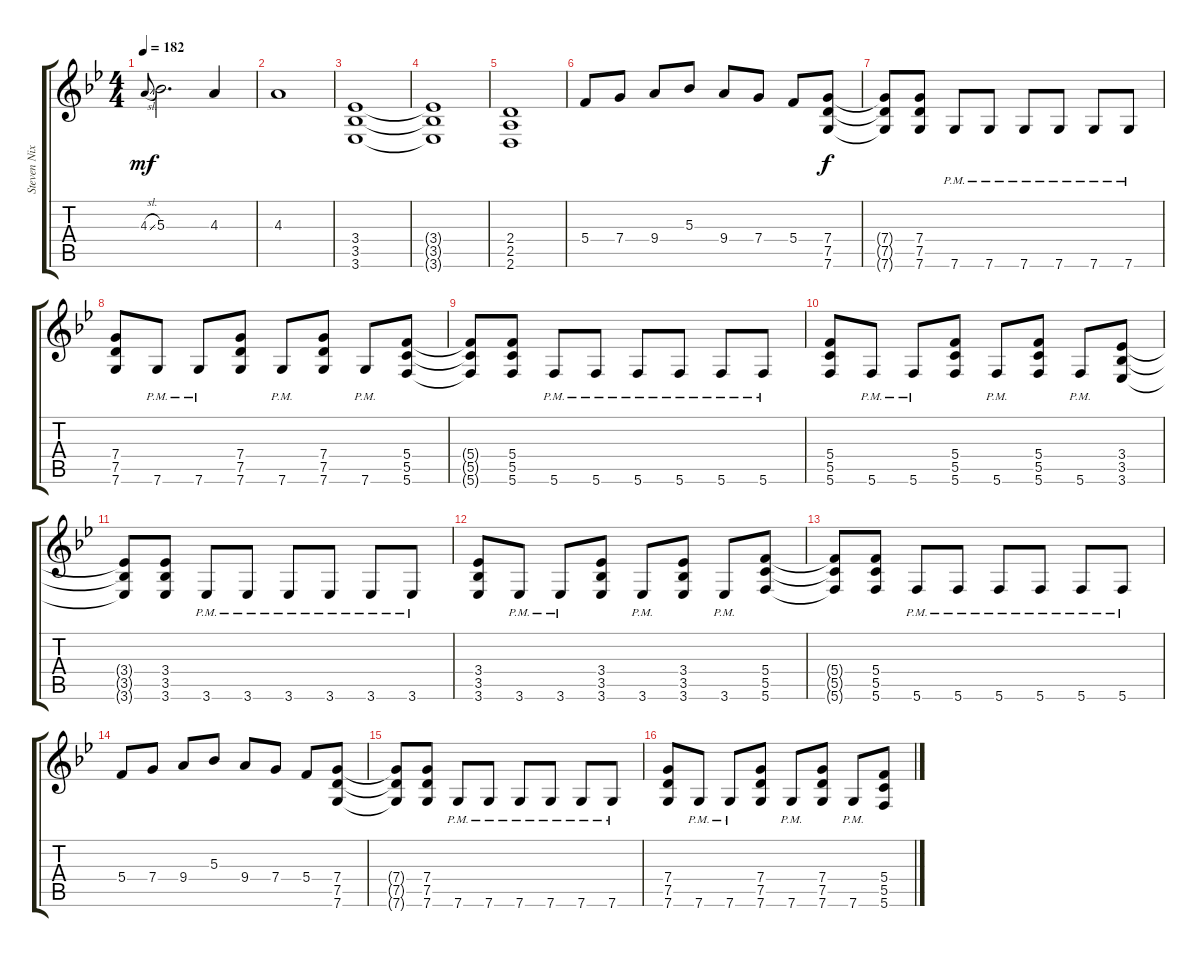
\track ("Steven Nixon" "Steven Nix") {instrument distortionguitar}
\staff {score tabs}
\tuning (D4 A3 F3 C3 G2 C2) {hide}
\ts (4 4)
\tempo 182
\clef g2
\ks bb
4.3{sl}.8{gr onbeat dy mf} 5.3.2{d} 4.3.4 |
4.3.1 |
(3.4 3.5 3.6).1 |
(3.4{t} 3.5{t} 3.6{t}).1 |
(2.4 2.5 2.6).1 |
5.4.8 7.4.8 9.4.8 5.3.8 9.4.8 7.4.8 5.4.8 (7.4 7.5 7.6).8{dy f volume 12 balance 8} |
(7.4{t} 7.5{t} 7.6{t}).8 (7.4 7.5 7.6).8 7.6{pm}.8 7.6{pm}.8 7.6{pm}.8 7.6{pm}.8 7.6{pm}.8 7.6{pm}.8 |
(7.4 7.5 7.6).8 7.6{pm}.8 7.6{pm}.8 (7.4 7.5 7.6).8 7.6{pm}.8 (7.4 7.5 7.6).8 7.6{pm}.8 (5.4 5.5 5.6).8 |
(5.4{t} 5.5{t} 5.6{t}).8 (5.4 5.5 5.6).8 5.6{pm}.8 5.6{pm}.8 5.6{pm}.8 5.6{pm}.8 5.6{pm}.8 5.6{pm}.8 |
(5.4 5.5 5.6).8 5.6{pm}.8 5.6{pm}.8 (5.4 5.5 5.6).8 5.6{pm}.8 (5.4 5.5 5.6).8 5.6{pm}.8 (3.4 3.5 3.6).8 |
(3.4{t} 3.5{t} 3.6{t}).8 (3.4 3.5 3.6).8 3.6{pm}.8 3.6{pm}.8 3.6{pm}.8 3.6{pm}.8 3.6{pm}.8 3.6{pm}.8 |
(3.4 3.5 3.6).8 3.6{pm}.8 3.6{pm}.8 (3.4 3.5 3.6).8 3.6{pm}.8 (3.4 3.5 3.6).8 3.6{pm}.8 (5.4 5.5 5.6).8 |
(5.4{t} 5.5{t} 5.6{t}).8 (5.4 5.5 5.6).8 5.6{pm}.8 5.6{pm}.8 5.6{pm}.8 5.6{pm}.8 5.6{pm}.8 5.6{pm}.8 |
5.4.8 7.4.8 9.4.8 5.3.8 9.4.8 7.4.8 5.4.8 (7.4 7.5 7.6).8 |
(7.4{t} 7.5{t} 7.6{t}).8 (7.4 7.5 7.6).8 7.6{pm}.8 7.6{pm}.8 7.6{pm}.8 7.6{pm}.8 7.6{pm}.8 7.6{pm}.8 |
(7.4 7.5 7.6).8 7.6{pm}.8 7.6{pm}.8 (7.4 7.5 7.6).8 7.6{pm}.8 (7.4 7.5 7.6).8 7.6{pm}.8 (5.4 5.5 5.6).8
